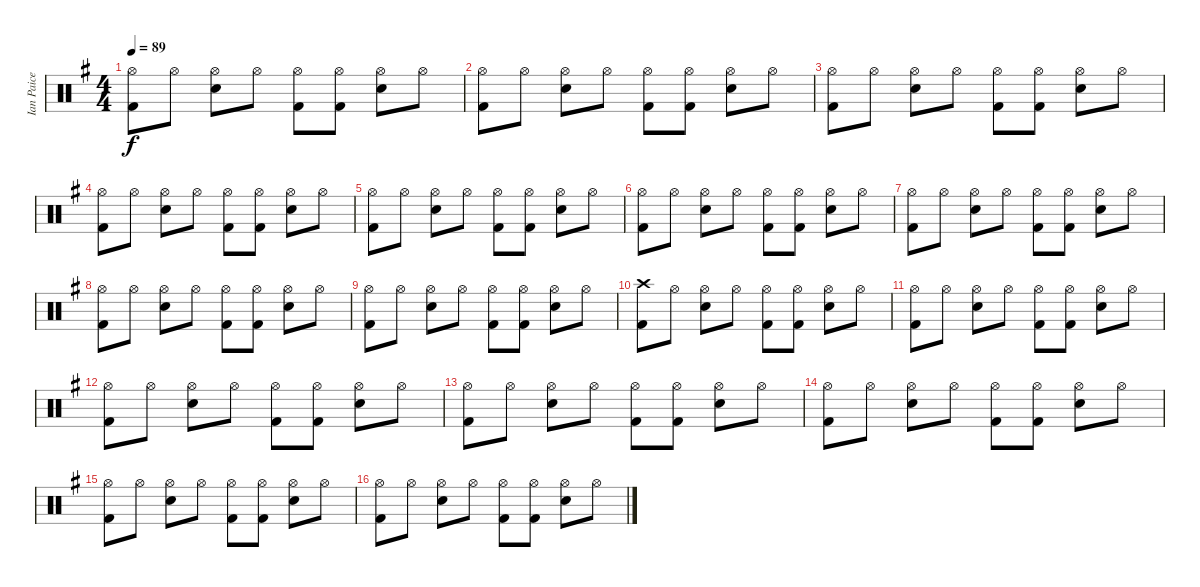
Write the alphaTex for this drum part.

\track ("Ian Paice" "Ian Paice") {instrument percussion}
\staff {score}
\articulation defaults
\ts (4 4)
\tempo 89
\clef neutral
\ks eminor
("Hi-Hat (open)" "Kick (hit) 2").8{dy f} "Hi-Hat (open)".8 ("Hi-Hat (open)" "Electric Snare (hit)").8 "Hi-Hat (open)".8 ("Hi-Hat (open)" "Kick (hit) 2").8 ("Hi-Hat (open)" "Kick (hit) 2").8 ("Hi-Hat (open)" "Electric Snare (hit)").8 "Hi-Hat (open)".8 |
("Hi-Hat (open)" "Kick (hit) 2").8 "Hi-Hat (open)".8 ("Hi-Hat (open)" "Electric Snare (hit)").8 "Hi-Hat (open)".8 ("Hi-Hat (open)" "Kick (hit) 2").8 ("Hi-Hat (open)" "Kick (hit) 2").8 ("Hi-Hat (open)" "Electric Snare (hit)").8 "Hi-Hat (open)".8 |
("Hi-Hat (open)" "Kick (hit) 2").8 "Hi-Hat (open)".8 ("Hi-Hat (open)" "Electric Snare (hit)").8 "Hi-Hat (open)".8 ("Hi-Hat (open)" "Kick (hit) 2").8 ("Hi-Hat (open)" "Kick (hit) 2").8 ("Hi-Hat (open)" "Electric Snare (hit)").8 "Hi-Hat (open)".8 |
("Hi-Hat (open)" "Kick (hit) 2").8 "Hi-Hat (open)".8 ("Hi-Hat (open)" "Electric Snare (hit)").8 "Hi-Hat (open)".8 ("Hi-Hat (open)" "Kick (hit) 2").8 ("Hi-Hat (open)" "Kick (hit) 2").8 ("Hi-Hat (open)" "Electric Snare (hit)").8 "Hi-Hat (open)".8 |
("Hi-Hat (open)" "Kick (hit) 2").8 "Hi-Hat (open)".8 ("Hi-Hat (open)" "Electric Snare (hit)").8 "Hi-Hat (open)".8 ("Hi-Hat (open)" "Kick (hit) 2").8 ("Hi-Hat (open)" "Kick (hit) 2").8 ("Hi-Hat (open)" "Electric Snare (hit)").8 "Hi-Hat (open)".8 |
("Hi-Hat (open)" "Kick (hit) 2").8 "Hi-Hat (open)".8 ("Hi-Hat (open)" "Electric Snare (hit)").8 "Hi-Hat (open)".8 ("Hi-Hat (open)" "Kick (hit) 2").8 ("Hi-Hat (open)" "Kick (hit) 2").8 ("Hi-Hat (open)" "Electric Snare (hit)").8 "Hi-Hat (open)".8 |
("Hi-Hat (open)" "Kick (hit) 2").8 "Hi-Hat (open)".8 ("Hi-Hat (open)" "Electric Snare (hit)").8 "Hi-Hat (open)".8 ("Hi-Hat (open)" "Kick (hit) 2").8 ("Hi-Hat (open)" "Kick (hit) 2").8 ("Hi-Hat (open)" "Electric Snare (hit)").8 "Hi-Hat (open)".8 |
("Hi-Hat (open)" "Kick (hit) 2").8 "Hi-Hat (open)".8 ("Hi-Hat (open)" "Electric Snare (hit)").8 "Hi-Hat (open)".8 ("Hi-Hat (open)" "Kick (hit) 2").8 ("Hi-Hat (open)" "Kick (hit) 2").8 ("Hi-Hat (open)" "Electric Snare (hit)").8 "Hi-Hat (open)".8 |
("Hi-Hat (open)" "Kick (hit) 2").8 "Hi-Hat (open)".8 ("Hi-Hat (open)" "Electric Snare (hit)").8 "Hi-Hat (open)".8 ("Hi-Hat (open)" "Kick (hit) 2").8 ("Hi-Hat (open)" "Kick (hit) 2").8 ("Hi-Hat (open)" "Electric Snare (hit)").8 "Hi-Hat (open)".8 |
("Crash high (hit)" "Kick (hit) 2").8 "Hi-Hat (open)".8 ("Hi-Hat (open)" "Electric Snare (hit)").8 "Hi-Hat (open)".8 ("Hi-Hat (open)" "Kick (hit) 2").8 ("Hi-Hat (open)" "Kick (hit) 2").8 ("Hi-Hat (open)" "Electric Snare (hit)").8 "Hi-Hat (open)".8 |
("Hi-Hat (open)" "Kick (hit) 2").8 "Hi-Hat (open)".8 ("Hi-Hat (open)" "Electric Snare (hit)").8 "Hi-Hat (open)".8 ("Hi-Hat (open)" "Kick (hit) 2").8 ("Hi-Hat (open)" "Kick (hit) 2").8 ("Hi-Hat (open)" "Electric Snare (hit)").8 "Hi-Hat (open)".8 |
("Hi-Hat (open)" "Kick (hit) 2").8 "Hi-Hat (open)".8 ("Hi-Hat (open)" "Electric Snare (hit)").8 "Hi-Hat (open)".8 ("Hi-Hat (open)" "Kick (hit) 2").8 ("Hi-Hat (open)" "Kick (hit) 2").8 ("Hi-Hat (open)" "Electric Snare (hit)").8 "Hi-Hat (open)".8 |
("Hi-Hat (open)" "Kick (hit) 2").8 "Hi-Hat (open)".8 ("Hi-Hat (open)" "Electric Snare (hit)").8 "Hi-Hat (open)".8 ("Hi-Hat (open)" "Kick (hit) 2").8 ("Hi-Hat (open)" "Kick (hit) 2").8 ("Hi-Hat (open)" "Electric Snare (hit)").8 "Hi-Hat (open)".8 |
("Hi-Hat (open)" "Kick (hit) 2").8 "Hi-Hat (open)".8 ("Hi-Hat (open)" "Electric Snare (hit)").8 "Hi-Hat (open)".8 ("Hi-Hat (open)" "Kick (hit) 2").8 ("Hi-Hat (open)" "Kick (hit) 2").8 ("Hi-Hat (open)" "Electric Snare (hit)").8 "Hi-Hat (open)".8 |
("Hi-Hat (open)" "Kick (hit) 2").8 "Hi-Hat (open)".8 ("Hi-Hat (open)" "Electric Snare (hit)").8 "Hi-Hat (open)".8 ("Hi-Hat (open)" "Kick (hit) 2").8 ("Hi-Hat (open)" "Kick (hit) 2").8 ("Hi-Hat (open)" "Electric Snare (hit)").8 "Hi-Hat (open)".8 |
("Hi-Hat (open)" "Kick (hit) 2").8 "Hi-Hat (open)".8 ("Hi-Hat (open)" "Electric Snare (hit)").8 "Hi-Hat (open)".8 ("Hi-Hat (open)" "Kick (hit) 2").8 ("Hi-Hat (open)" "Kick (hit) 2").8 ("Hi-Hat (open)" "Electric Snare (hit)").8 "Hi-Hat (open)".8
